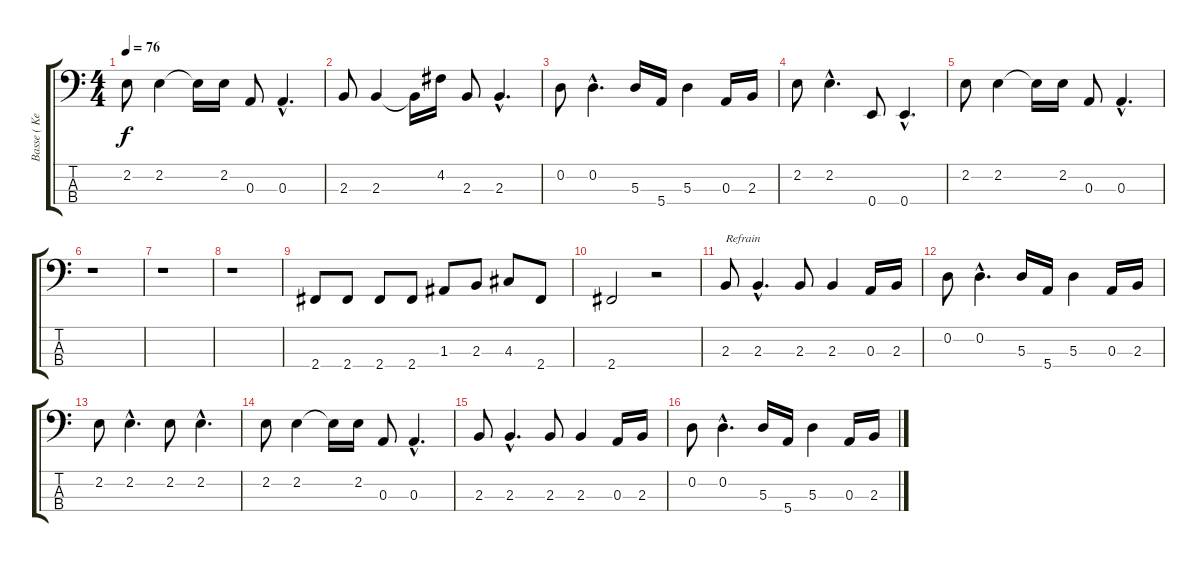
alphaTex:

\track ("Basse ( Keith Duffy )" "Basse ( Ke") {instrument acousticbass}
\staff {score tabs}
\tuning (G2 D2 A1 E1) {hide}
\ts (4 4)
\tempo 76
\clef f4
\ks c
2.2.8{dy f} 2.2.4 2.2{t}.16 2.2.16 0.3.8 0.3{hac}.4{d} |
2.3.8 2.3.4 2.3{t}.16 4.2.16 2.3.8 2.3{hac}.4{d} |
0.2.8 0.2{hac}.4{d} 5.3.16 5.4.16 5.3.4 0.3.16 2.3.16 |
2.2.8 2.2{hac}.4{d} 0.4.8 0.4{hac}.4{d} |
2.2.8 2.2.4 2.2{t}.16 2.2.16 0.3.8 0.3{hac}.4{d} |
r.1 |
r.1 |
r.1 |
2.4.8 2.4.8 2.4.8 2.4.8 1.3.8 2.3.8 4.3.8 2.4.8 |
2.4.2 r.2 |
2.3.8{txt "Refrain"} 2.3{hac}.4{d} 2.3.8 2.3.4 0.3.16 2.3.16 |
0.2.8 0.2{hac}.4{d} 5.3.16 5.4.16 5.3.4 0.3.16 2.3.16 |
2.2.8 2.2{hac}.4{d} 2.2.8 2.2{hac}.4{d} |
2.2.8 2.2.4 2.2{t}.16 2.2.16 0.3.8 0.3{hac}.4{d} |
2.3.8 2.3{hac}.4{d} 2.3.8 2.3.4 0.3.16 2.3.16 |
0.2.8 0.2{hac}.4{d} 5.3.16 5.4.16 5.3.4 0.3.16 2.3.16
